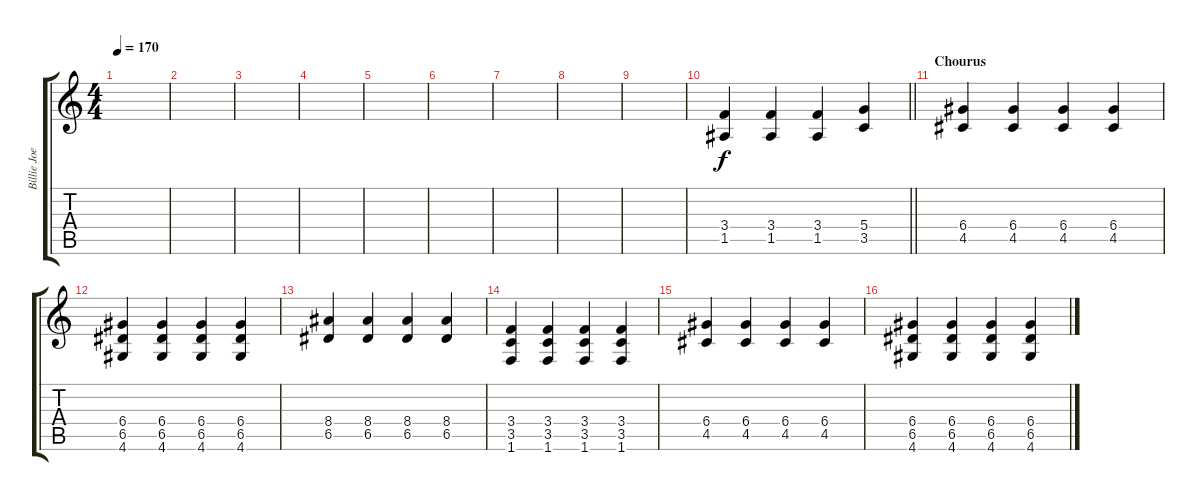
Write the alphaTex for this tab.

\track ("Billie Joe" "Billie Joe") {instrument distortionguitar}
\staff {score tabs}
\tuning (E4 B3 G3 D3 A2 E2) {hide}
\ts (4 4)
\tempo 170
\clef g2
\ks c
|
|
|
|
|
|
|
|
|
\barLineRight lightlight
(3.4 1.5).4 (3.4 1.5).4 (3.4 1.5).4 (5.4 3.5).4 |
\section ("" "Chourus")
(6.4 4.5).4 (6.4 4.5).4 (6.4 4.5).4 (6.4 4.5).4 |
(6.4 6.5 4.6).4 (6.4 6.5 4.6).4 (6.4 6.5 4.6).4 (6.4 6.5 4.6).4 |
(8.4 6.5).4 (8.4 6.5).4 (8.4 6.5).4 (8.4 6.5).4 |
(3.4 3.5 1.6).4 (3.4 3.5 1.6).4 (3.4 3.5 1.6).4 (3.4 3.5 1.6).4 |
(6.4 4.5).4 (6.4 4.5).4 (6.4 4.5).4 (6.4 4.5).4 |
(6.4 6.5 4.6).4 (6.4 6.5 4.6).4 (6.4 6.5 4.6).4 (6.4 6.5 4.6).4
